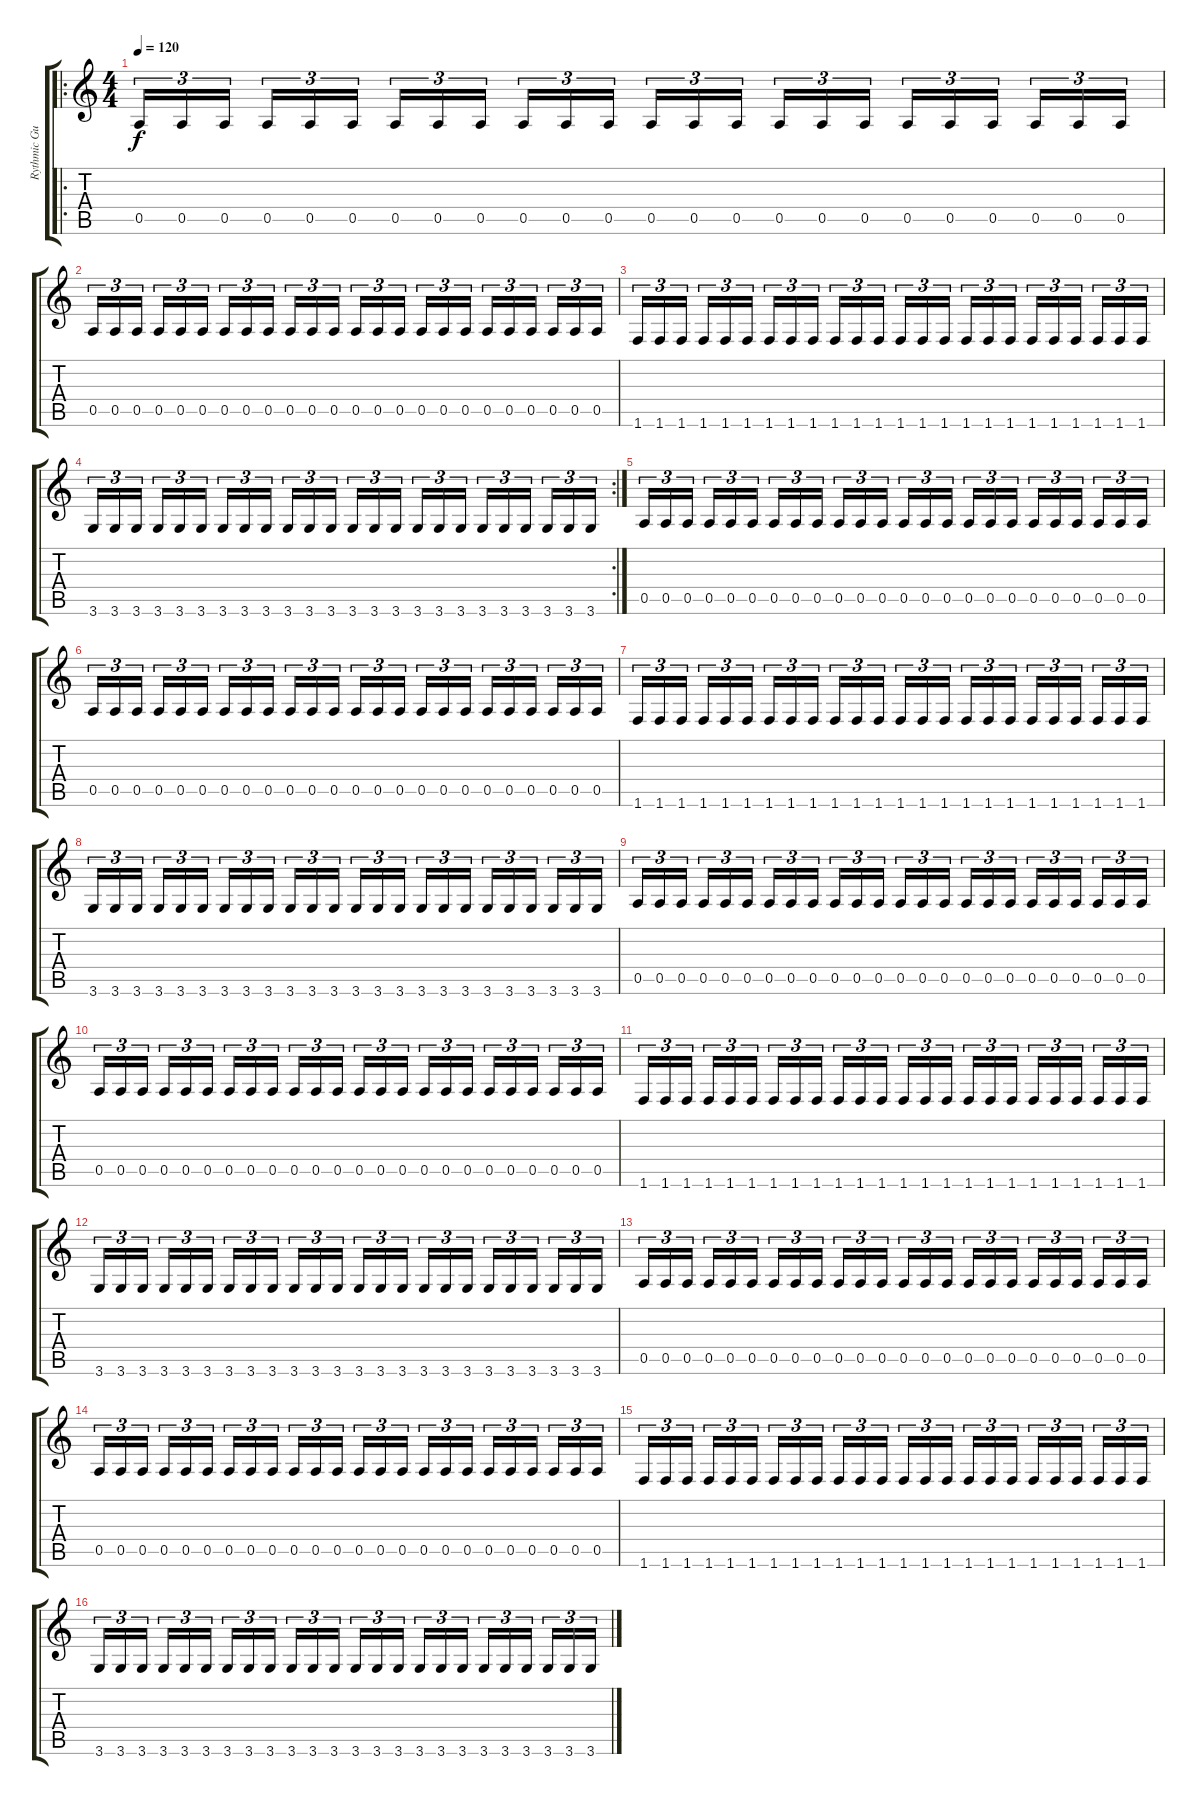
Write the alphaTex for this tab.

\track ("Rythmic Guitar" "Rythmic Gu") {instrument distortionguitar}
\staff {score tabs}
\tuning (E4 B3 G3 D3 A2 E2) {hide}
\ro
\ts (4 4)
\tempo 120
\clef g2
\ks c
0.5.16{tu (3 2) dy f instrument distortionguitar} 0.5.16{tu (3 2)} 0.5.16{tu (3 2)} 0.5.16{tu (3 2)} 0.5.16{tu (3 2)} 0.5.16{tu (3 2)} 0.5.16{tu (3 2)} 0.5.16{tu (3 2)} 0.5.16{tu (3 2)} 0.5.16{tu (3 2)} 0.5.16{tu (3 2)} 0.5.16{tu (3 2)} 0.5.16{tu (3 2)} 0.5.16{tu (3 2)} 0.5.16{tu (3 2)} 0.5.16{tu (3 2)} 0.5.16{tu (3 2)} 0.5.16{tu (3 2)} 0.5.16{tu (3 2)} 0.5.16{tu (3 2)} 0.5.16{tu (3 2)} 0.5.16{tu (3 2)} 0.5.16{tu (3 2)} 0.5.16{tu (3 2)} |
0.5.16{tu (3 2) instrument distortionguitar} 0.5.16{tu (3 2)} 0.5.16{tu (3 2)} 0.5.16{tu (3 2)} 0.5.16{tu (3 2)} 0.5.16{tu (3 2)} 0.5.16{tu (3 2)} 0.5.16{tu (3 2)} 0.5.16{tu (3 2)} 0.5.16{tu (3 2)} 0.5.16{tu (3 2)} 0.5.16{tu (3 2)} 0.5.16{tu (3 2)} 0.5.16{tu (3 2)} 0.5.16{tu (3 2)} 0.5.16{tu (3 2)} 0.5.16{tu (3 2)} 0.5.16{tu (3 2)} 0.5.16{tu (3 2)} 0.5.16{tu (3 2)} 0.5.16{tu (3 2)} 0.5.16{tu (3 2)} 0.5.16{tu (3 2)} 0.5.16{tu (3 2)} |
1.6.16{tu (3 2)} 1.6.16{tu (3 2)} 1.6.16{tu (3 2)} 1.6.16{tu (3 2)} 1.6.16{tu (3 2)} 1.6.16{tu (3 2)} 1.6.16{tu (3 2)} 1.6.16{tu (3 2)} 1.6.16{tu (3 2)} 1.6.16{tu (3 2)} 1.6.16{tu (3 2)} 1.6.16{tu (3 2)} 1.6.16{tu (3 2)} 1.6.16{tu (3 2)} 1.6.16{tu (3 2)} 1.6.16{tu (3 2)} 1.6.16{tu (3 2)} 1.6.16{tu (3 2)} 1.6.16{tu (3 2)} 1.6.16{tu (3 2)} 1.6.16{tu (3 2)} 1.6.16{tu (3 2)} 1.6.16{tu (3 2)} 1.6.16{tu (3 2)} |
\rc 2
3.6.16{tu (3 2)} 3.6.16{tu (3 2)} 3.6.16{tu (3 2)} 3.6.16{tu (3 2)} 3.6.16{tu (3 2)} 3.6.16{tu (3 2)} 3.6.16{tu (3 2)} 3.6.16{tu (3 2)} 3.6.16{tu (3 2)} 3.6.16{tu (3 2)} 3.6.16{tu (3 2)} 3.6.16{tu (3 2)} 3.6.16{tu (3 2)} 3.6.16{tu (3 2)} 3.6.16{tu (3 2)} 3.6.16{tu (3 2)} 3.6.16{tu (3 2)} 3.6.16{tu (3 2)} 3.6.16{tu (3 2)} 3.6.16{tu (3 2)} 3.6.16{tu (3 2)} 3.6.16{tu (3 2)} 3.6.16{tu (3 2)} 3.6.16{tu (3 2)} |
0.5.16{tu (3 2) instrument distortionguitar} 0.5.16{tu (3 2)} 0.5.16{tu (3 2)} 0.5.16{tu (3 2)} 0.5.16{tu (3 2)} 0.5.16{tu (3 2)} 0.5.16{tu (3 2)} 0.5.16{tu (3 2)} 0.5.16{tu (3 2)} 0.5.16{tu (3 2)} 0.5.16{tu (3 2)} 0.5.16{tu (3 2)} 0.5.16{tu (3 2)} 0.5.16{tu (3 2)} 0.5.16{tu (3 2)} 0.5.16{tu (3 2)} 0.5.16{tu (3 2)} 0.5.16{tu (3 2)} 0.5.16{tu (3 2)} 0.5.16{tu (3 2)} 0.5.16{tu (3 2)} 0.5.16{tu (3 2)} 0.5.16{tu (3 2)} 0.5.16{tu (3 2)} |
0.5.16{tu (3 2) instrument distortionguitar} 0.5.16{tu (3 2)} 0.5.16{tu (3 2)} 0.5.16{tu (3 2)} 0.5.16{tu (3 2)} 0.5.16{tu (3 2)} 0.5.16{tu (3 2)} 0.5.16{tu (3 2)} 0.5.16{tu (3 2)} 0.5.16{tu (3 2)} 0.5.16{tu (3 2)} 0.5.16{tu (3 2)} 0.5.16{tu (3 2)} 0.5.16{tu (3 2)} 0.5.16{tu (3 2)} 0.5.16{tu (3 2)} 0.5.16{tu (3 2)} 0.5.16{tu (3 2)} 0.5.16{tu (3 2)} 0.5.16{tu (3 2)} 0.5.16{tu (3 2)} 0.5.16{tu (3 2)} 0.5.16{tu (3 2)} 0.5.16{tu (3 2)} |
1.6.16{tu (3 2)} 1.6.16{tu (3 2)} 1.6.16{tu (3 2)} 1.6.16{tu (3 2)} 1.6.16{tu (3 2)} 1.6.16{tu (3 2)} 1.6.16{tu (3 2)} 1.6.16{tu (3 2)} 1.6.16{tu (3 2)} 1.6.16{tu (3 2)} 1.6.16{tu (3 2)} 1.6.16{tu (3 2)} 1.6.16{tu (3 2)} 1.6.16{tu (3 2)} 1.6.16{tu (3 2)} 1.6.16{tu (3 2)} 1.6.16{tu (3 2)} 1.6.16{tu (3 2)} 1.6.16{tu (3 2)} 1.6.16{tu (3 2)} 1.6.16{tu (3 2)} 1.6.16{tu (3 2)} 1.6.16{tu (3 2)} 1.6.16{tu (3 2)} |
3.6.16{tu (3 2)} 3.6.16{tu (3 2)} 3.6.16{tu (3 2)} 3.6.16{tu (3 2)} 3.6.16{tu (3 2)} 3.6.16{tu (3 2)} 3.6.16{tu (3 2)} 3.6.16{tu (3 2)} 3.6.16{tu (3 2)} 3.6.16{tu (3 2)} 3.6.16{tu (3 2)} 3.6.16{tu (3 2)} 3.6.16{tu (3 2)} 3.6.16{tu (3 2)} 3.6.16{tu (3 2)} 3.6.16{tu (3 2)} 3.6.16{tu (3 2)} 3.6.16{tu (3 2)} 3.6.16{tu (3 2)} 3.6.16{tu (3 2)} 3.6.16{tu (3 2)} 3.6.16{tu (3 2)} 3.6.16{tu (3 2)} 3.6.16{tu (3 2)} |
0.5.16{tu (3 2) instrument distortionguitar} 0.5.16{tu (3 2)} 0.5.16{tu (3 2)} 0.5.16{tu (3 2)} 0.5.16{tu (3 2)} 0.5.16{tu (3 2)} 0.5.16{tu (3 2)} 0.5.16{tu (3 2)} 0.5.16{tu (3 2)} 0.5.16{tu (3 2)} 0.5.16{tu (3 2)} 0.5.16{tu (3 2)} 0.5.16{tu (3 2)} 0.5.16{tu (3 2)} 0.5.16{tu (3 2)} 0.5.16{tu (3 2)} 0.5.16{tu (3 2)} 0.5.16{tu (3 2)} 0.5.16{tu (3 2)} 0.5.16{tu (3 2)} 0.5.16{tu (3 2)} 0.5.16{tu (3 2)} 0.5.16{tu (3 2)} 0.5.16{tu (3 2)} |
0.5.16{tu (3 2) instrument distortionguitar} 0.5.16{tu (3 2)} 0.5.16{tu (3 2)} 0.5.16{tu (3 2)} 0.5.16{tu (3 2)} 0.5.16{tu (3 2)} 0.5.16{tu (3 2)} 0.5.16{tu (3 2)} 0.5.16{tu (3 2)} 0.5.16{tu (3 2)} 0.5.16{tu (3 2)} 0.5.16{tu (3 2)} 0.5.16{tu (3 2)} 0.5.16{tu (3 2)} 0.5.16{tu (3 2)} 0.5.16{tu (3 2)} 0.5.16{tu (3 2)} 0.5.16{tu (3 2)} 0.5.16{tu (3 2)} 0.5.16{tu (3 2)} 0.5.16{tu (3 2)} 0.5.16{tu (3 2)} 0.5.16{tu (3 2)} 0.5.16{tu (3 2)} |
1.6.16{tu (3 2)} 1.6.16{tu (3 2)} 1.6.16{tu (3 2)} 1.6.16{tu (3 2)} 1.6.16{tu (3 2)} 1.6.16{tu (3 2)} 1.6.16{tu (3 2)} 1.6.16{tu (3 2)} 1.6.16{tu (3 2)} 1.6.16{tu (3 2)} 1.6.16{tu (3 2)} 1.6.16{tu (3 2)} 1.6.16{tu (3 2)} 1.6.16{tu (3 2)} 1.6.16{tu (3 2)} 1.6.16{tu (3 2)} 1.6.16{tu (3 2)} 1.6.16{tu (3 2)} 1.6.16{tu (3 2)} 1.6.16{tu (3 2)} 1.6.16{tu (3 2)} 1.6.16{tu (3 2)} 1.6.16{tu (3 2)} 1.6.16{tu (3 2)} |
3.6.16{tu (3 2)} 3.6.16{tu (3 2)} 3.6.16{tu (3 2)} 3.6.16{tu (3 2)} 3.6.16{tu (3 2)} 3.6.16{tu (3 2)} 3.6.16{tu (3 2)} 3.6.16{tu (3 2)} 3.6.16{tu (3 2)} 3.6.16{tu (3 2)} 3.6.16{tu (3 2)} 3.6.16{tu (3 2)} 3.6.16{tu (3 2)} 3.6.16{tu (3 2)} 3.6.16{tu (3 2)} 3.6.16{tu (3 2)} 3.6.16{tu (3 2)} 3.6.16{tu (3 2)} 3.6.16{tu (3 2)} 3.6.16{tu (3 2)} 3.6.16{tu (3 2)} 3.6.16{tu (3 2)} 3.6.16{tu (3 2)} 3.6.16{tu (3 2)} |
0.5.16{tu (3 2) instrument distortionguitar} 0.5.16{tu (3 2)} 0.5.16{tu (3 2)} 0.5.16{tu (3 2)} 0.5.16{tu (3 2)} 0.5.16{tu (3 2)} 0.5.16{tu (3 2)} 0.5.16{tu (3 2)} 0.5.16{tu (3 2)} 0.5.16{tu (3 2)} 0.5.16{tu (3 2)} 0.5.16{tu (3 2)} 0.5.16{tu (3 2)} 0.5.16{tu (3 2)} 0.5.16{tu (3 2)} 0.5.16{tu (3 2)} 0.5.16{tu (3 2)} 0.5.16{tu (3 2)} 0.5.16{tu (3 2)} 0.5.16{tu (3 2)} 0.5.16{tu (3 2)} 0.5.16{tu (3 2)} 0.5.16{tu (3 2)} 0.5.16{tu (3 2)} |
0.5.16{tu (3 2) instrument distortionguitar} 0.5.16{tu (3 2)} 0.5.16{tu (3 2)} 0.5.16{tu (3 2)} 0.5.16{tu (3 2)} 0.5.16{tu (3 2)} 0.5.16{tu (3 2)} 0.5.16{tu (3 2)} 0.5.16{tu (3 2)} 0.5.16{tu (3 2)} 0.5.16{tu (3 2)} 0.5.16{tu (3 2)} 0.5.16{tu (3 2)} 0.5.16{tu (3 2)} 0.5.16{tu (3 2)} 0.5.16{tu (3 2)} 0.5.16{tu (3 2)} 0.5.16{tu (3 2)} 0.5.16{tu (3 2)} 0.5.16{tu (3 2)} 0.5.16{tu (3 2)} 0.5.16{tu (3 2)} 0.5.16{tu (3 2)} 0.5.16{tu (3 2)} |
1.6.16{tu (3 2)} 1.6.16{tu (3 2)} 1.6.16{tu (3 2)} 1.6.16{tu (3 2)} 1.6.16{tu (3 2)} 1.6.16{tu (3 2)} 1.6.16{tu (3 2)} 1.6.16{tu (3 2)} 1.6.16{tu (3 2)} 1.6.16{tu (3 2)} 1.6.16{tu (3 2)} 1.6.16{tu (3 2)} 1.6.16{tu (3 2)} 1.6.16{tu (3 2)} 1.6.16{tu (3 2)} 1.6.16{tu (3 2)} 1.6.16{tu (3 2)} 1.6.16{tu (3 2)} 1.6.16{tu (3 2)} 1.6.16{tu (3 2)} 1.6.16{tu (3 2)} 1.6.16{tu (3 2)} 1.6.16{tu (3 2)} 1.6.16{tu (3 2)} |
3.6.16{tu (3 2)} 3.6.16{tu (3 2)} 3.6.16{tu (3 2)} 3.6.16{tu (3 2)} 3.6.16{tu (3 2)} 3.6.16{tu (3 2)} 3.6.16{tu (3 2)} 3.6.16{tu (3 2)} 3.6.16{tu (3 2)} 3.6.16{tu (3 2)} 3.6.16{tu (3 2)} 3.6.16{tu (3 2)} 3.6.16{tu (3 2)} 3.6.16{tu (3 2)} 3.6.16{tu (3 2)} 3.6.16{tu (3 2)} 3.6.16{tu (3 2)} 3.6.16{tu (3 2)} 3.6.16{tu (3 2)} 3.6.16{tu (3 2)} 3.6.16{tu (3 2)} 3.6.16{tu (3 2)} 3.6.16{tu (3 2)} 3.6.16{tu (3 2)}
